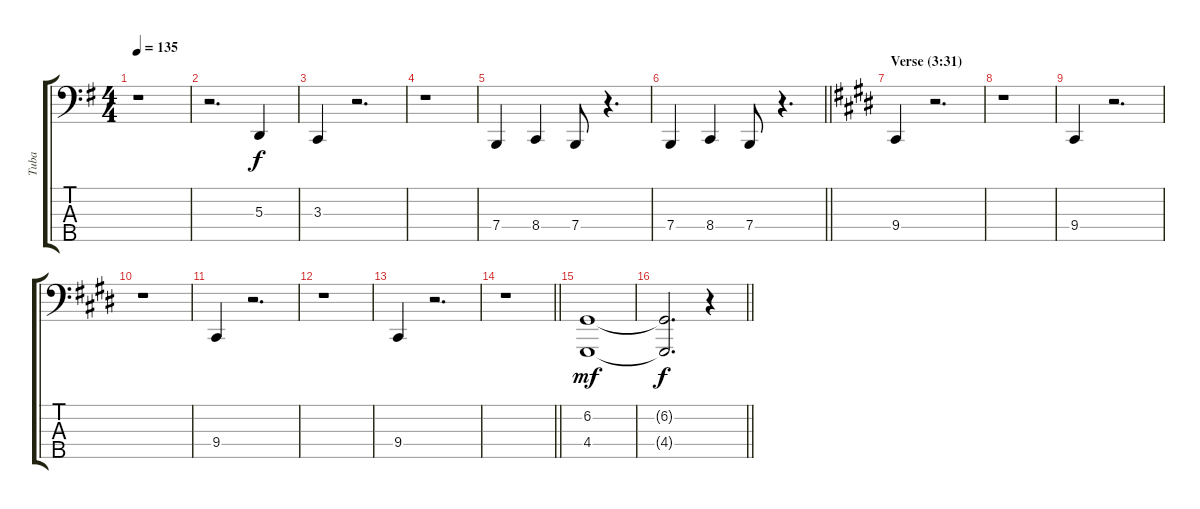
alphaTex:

\track ("Tuba" "Tuba") {instrument tuba}
\staff {score tabs}
\tuning (G2 D2 A1 E1 B0) {hide}
\ts (4 4)
\tempo 135
\clef f4
\ks eminor
r.1{dy f} |
r.2{d} 5.3.4 |
3.3.4 r.2{d} |
r.1 |
7.4.4 8.4.4 7.4.8 r.4{d} |
\barLineRight lightlight
7.4.4 8.4.4 7.4.8 r.4{d} |
\section ("" "Verse (3:31)")
\ks c#minor
9.4.4 r.2{d} |
r.1 |
9.4.4 r.2{d} |
r.1 |
9.4.4 r.2{d} |
r.1 |
9.4.4 r.2{d} |
\barLineRight lightlight
r.1 |
(6.2 4.4).1{dy mf} |
\barLineRight lightlight
(6.2{t} 4.4{t}).2{d dy f} r.4
